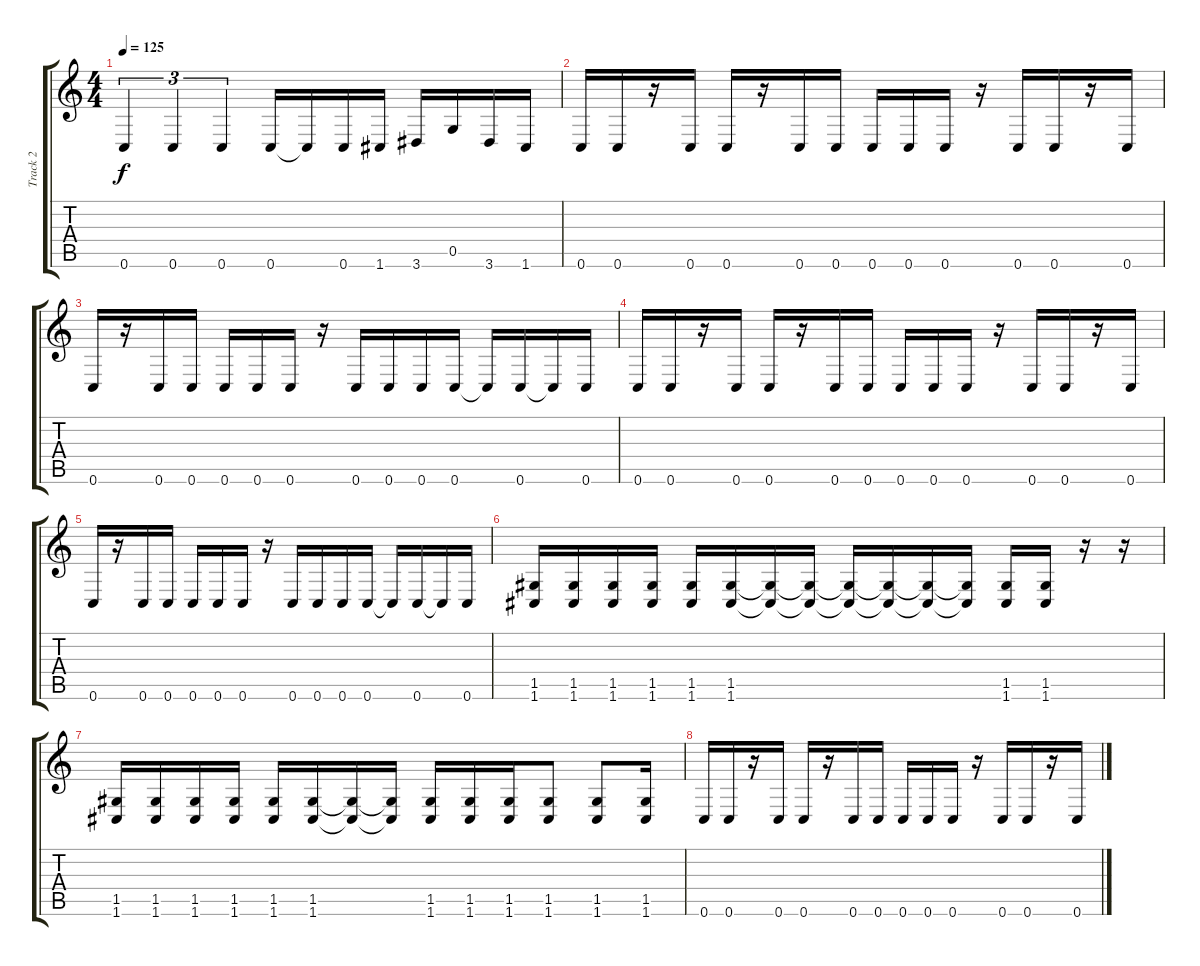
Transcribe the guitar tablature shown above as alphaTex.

\track ("Track 2" "Track 2") {instrument distortionguitar}
\staff {score tabs}
\tuning (D4 A3 F3 C3 G2 C2) {hide}
\ts (4 4)
\tempo 125
\clef g2
\ks c
0.6.4{tu (3 2) dy f} 0.6.4{tu (3 2)} 0.6.4{tu (3 2)} 0.6.16 0.6{t}.16 0.6.16 1.6.16 3.6.16 0.5.16 3.6.16 1.6.16 |
0.6.16 0.6.16 r.16 0.6.16 0.6.16 r.16 0.6.16 0.6.16 0.6.16 0.6.16 0.6.16 r.16 0.6.16 0.6.16 r.16 0.6.16 |
0.6.16 r.16 0.6.16 0.6.16 0.6.16 0.6.16 0.6.16 r.16 0.6.16 0.6.16 0.6.16 0.6.16 0.6{t}.16 0.6.16 0.6{t}.16 0.6.16 |
0.6.16 0.6.16 r.16 0.6.16 0.6.16 r.16 0.6.16 0.6.16 0.6.16 0.6.16 0.6.16 r.16 0.6.16 0.6.16 r.16 0.6.16 |
0.6.16 r.16 0.6.16 0.6.16 0.6.16 0.6.16 0.6.16 r.16 0.6.16 0.6.16 0.6.16 0.6.16 0.6{t}.16 0.6.16 0.6{t}.16 0.6.16 |
(1.5 1.6).16 (1.5 1.6).16 (1.5 1.6).16 (1.5 1.6).16 (1.5 1.6).16 (1.5 1.6).16 (1.5{t} 1.6{t}).16 (1.5{t} 1.6{t}).16 (1.5{t} 1.6{t}).16 (1.5{t} 1.6{t}).16 (1.5{t} 1.6{t}).16 (1.5{t} 1.6{t}).16 (1.5 1.6).16 (1.5 1.6).16 r.16 r.16 |
(1.5 1.6).16 (1.5 1.6).16 (1.5 1.6).16 (1.5 1.6).16 (1.5 1.6).16 (1.5 1.6).16 (1.5{t} 1.6{t}).16 (1.5{t} 1.6{t}).16 (1.5 1.6).16 (1.5 1.6).16 (1.5 1.6).16 (1.5 1.6).8 (1.5 1.6).8 (1.5 1.6).16 |
0.6.16 0.6.16 r.16 0.6.16 0.6.16 r.16 0.6.16 0.6.16 0.6.16 0.6.16 0.6.16 r.16 0.6.16 0.6.16 r.16 0.6.16
